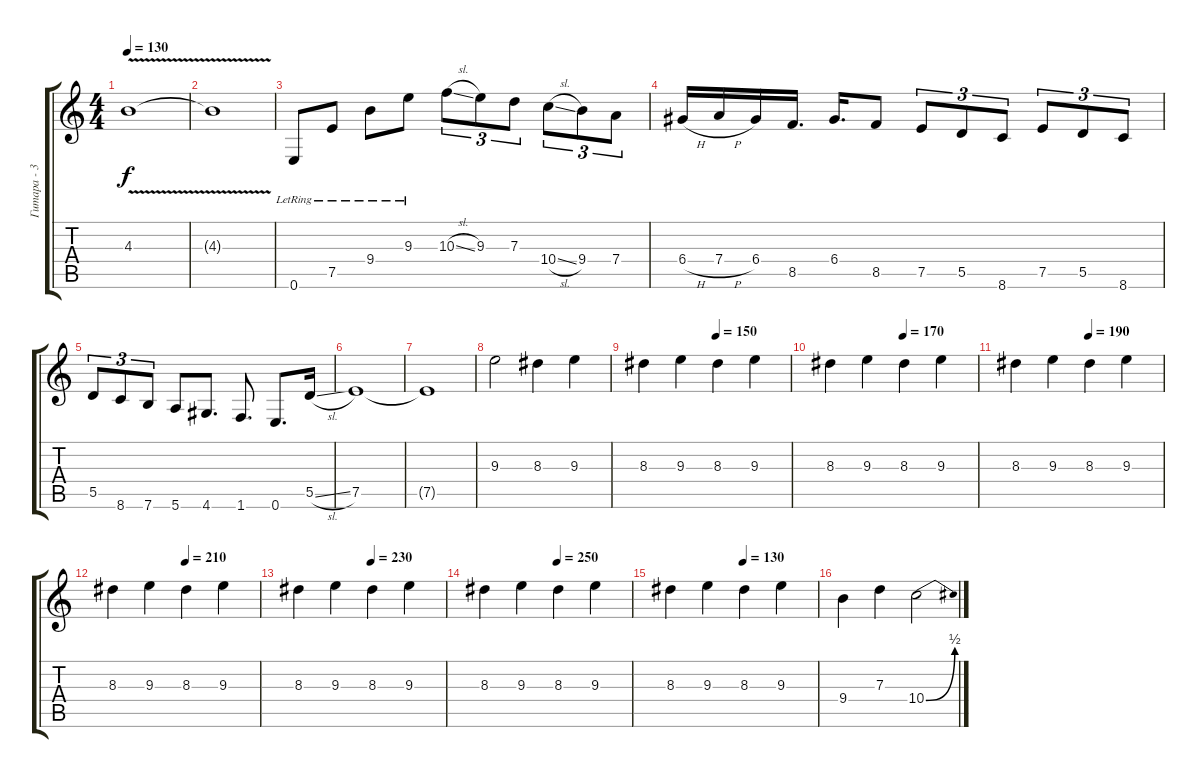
\track ("Гитара - 3" "Гитара - 3") {instrument electricguitarclean}
\staff {score tabs}
\tuning (E4 B3 G3 D3 A2 E2) {hide}
\ts (4 4)
\tempo 130
\clef g2
\ks c
4.3{v}.1{dy f} |
4.3{t}.1 |
0.6{lr}.8 7.5{lr}.8 9.4{lr}.8 9.3{lr}.8 10.3{sl}.8{tu (3 2)} 9.3.8{tu (3 2)} 7.3.8{tu (3 2)} 10.4{sl}.8{tu (3 2)} 9.4.8{tu (3 2)} 7.4.8{tu (3 2)} |
6.4{h}.16 7.4{h}.16 6.4.16 8.5.16{d} 6.4.16{d} 8.5.8 7.5.8{tu (3 2)} 5.5.8{tu (3 2)} 8.6.8{tu (3 2)} 7.5.8{tu (3 2)} 5.5.8{tu (3 2)} 8.6.8{tu (3 2)} |
5.5.8{tu (3 2)} 8.6.8{tu (3 2)} 7.6.8{tu (3 2)} 5.6.8 4.6.8{d} 1.6.8{d} 0.6.8{d} 5.5{sl}.16 |
7.5.1 |
7.5{t}.1 |
9.3.2 8.3.4 9.3.4 |
\tempo (150 0.5)
8.3.4 9.3.4 8.3.4 9.3.4 |
\tempo (170 0.5)
8.3.4 9.3.4 8.3.4 9.3.4 |
\tempo (190 0.5)
8.3.4 9.3.4 8.3.4 9.3.4 |
\tempo (210 0.5)
8.3.4 9.3.4 8.3.4 9.3.4 |
\tempo (230 0.5)
8.3.4 9.3.4 8.3.4 9.3.4 |
\tempo (250 0.5)
8.3.4 9.3.4 8.3.4 9.3.4 |
\tempo (130 0.5)
8.3.4 9.3.4 8.3.4 9.3.4 |
9.4.4 7.3.4 10.4{be (bend 0 0 60 2)}.2
